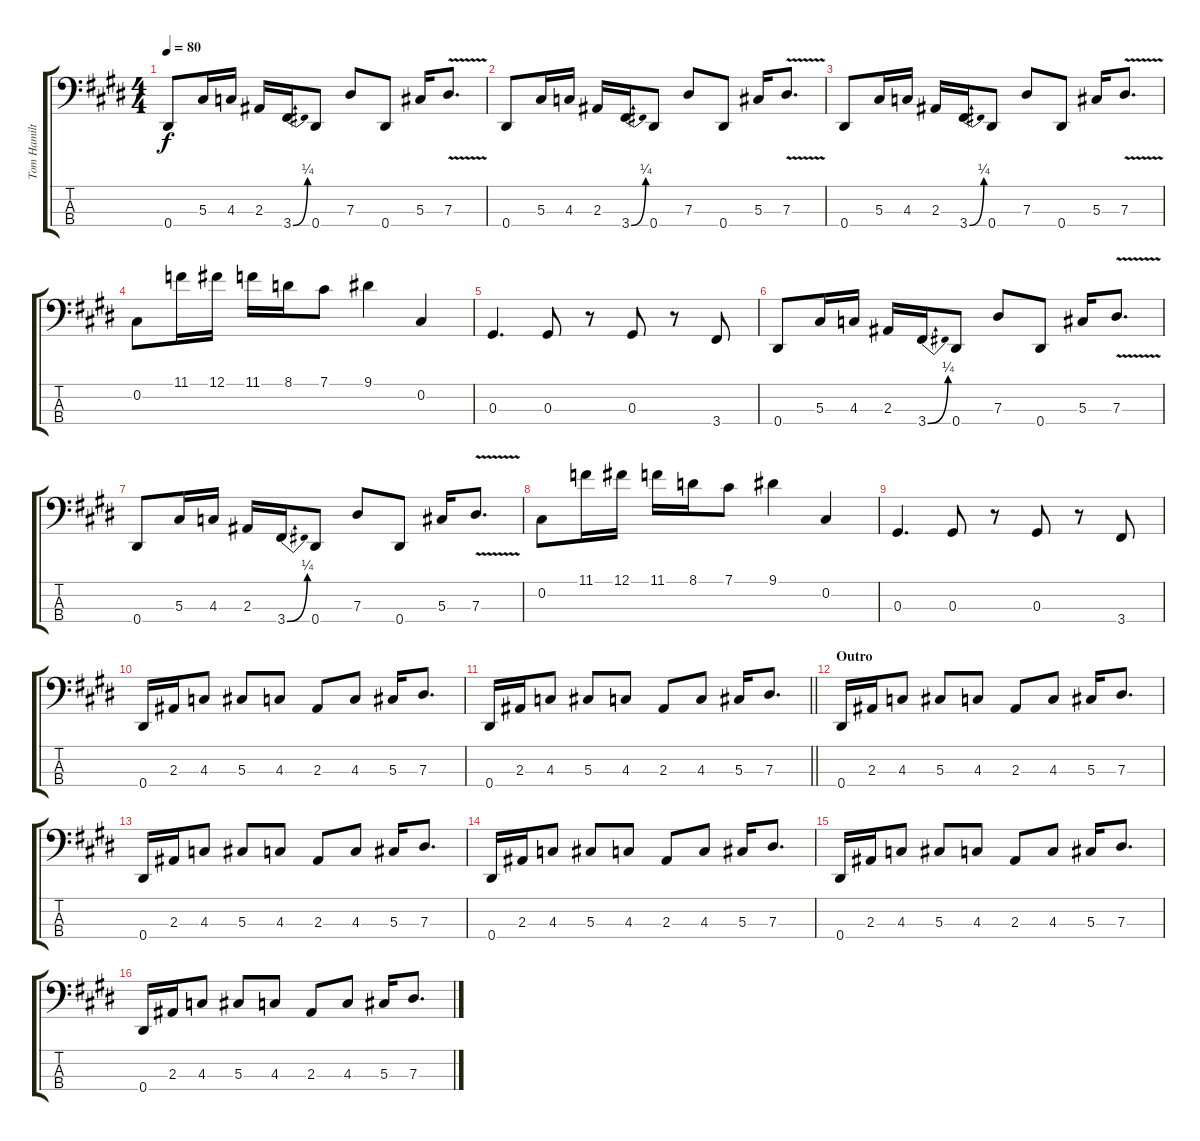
\track ("Tom Hamilton (Bass)" "Tom Hamilt") {instrument electricbassfinger}
\staff {score tabs}
\tuning (Gb2 Db2 Ab1 Eb1) {hide}
\ts (4 4)
\tempo 80
\clef f4
\ks e
0.4.8{dy f} 5.3.16 4.3.16 2.3.16 3.4{be (bend 0 0 60 1)}.16 0.4.8 7.3.8 0.4.8 5.3.16 7.3{v}.8{d} |
0.4.8 5.3.16 4.3.16 2.3.16 3.4{be (bend 0 0 60 1)}.16 0.4.8 7.3.8 0.4.8 5.3.16 7.3{v}.8{d} |
0.4.8 5.3.16 4.3.16 2.3.16 3.4{be (bend 0 0 60 1)}.16 0.4.8 7.3.8 0.4.8 5.3.16 7.3{v}.8{d} |
0.2.8 11.1.16 12.1.16 11.1.16 8.1.16 7.1.8 9.1.4 0.2.4 |
0.3.4{d} 0.3.8 r.8 0.3.8 r.8 3.4.8 |
0.4.8 5.3.16 4.3.16 2.3.16 3.4{be (bend 0 0 60 1)}.16 0.4.8 7.3.8 0.4.8 5.3.16 7.3{v}.8{d} |
0.4.8 5.3.16 4.3.16 2.3.16 3.4{be (bend 0 0 60 1)}.16 0.4.8 7.3.8 0.4.8 5.3.16 7.3{v}.8{d} |
0.2.8 11.1.16 12.1.16 11.1.16 8.1.16 7.1.8 9.1.4 0.2.4 |
0.3.4{d} 0.3.8 r.8 0.3.8 r.8 3.4.8 |
0.4.16 2.3.16 4.3.8 5.3.8 4.3.8 2.3.8 4.3.8 5.3.16 7.3.8{d} |
\barLineRight lightlight
0.4.16 2.3.16 4.3.8 5.3.8 4.3.8 2.3.8 4.3.8 5.3.16 7.3.8{d} |
\section ("" "Outro")
0.4.16 2.3.16 4.3.8 5.3.8 4.3.8 2.3.8 4.3.8 5.3.16 7.3.8{d} |
0.4.16 2.3.16 4.3.8 5.3.8 4.3.8 2.3.8 4.3.8 5.3.16 7.3.8{d} |
0.4.16 2.3.16 4.3.8 5.3.8 4.3.8 2.3.8 4.3.8 5.3.16 7.3.8{d} |
0.4.16 2.3.16 4.3.8 5.3.8 4.3.8 2.3.8 4.3.8 5.3.16 7.3.8{d} |
0.4.16 2.3.16 4.3.8 5.3.8 4.3.8 2.3.8 4.3.8 5.3.16 7.3.8{d}
